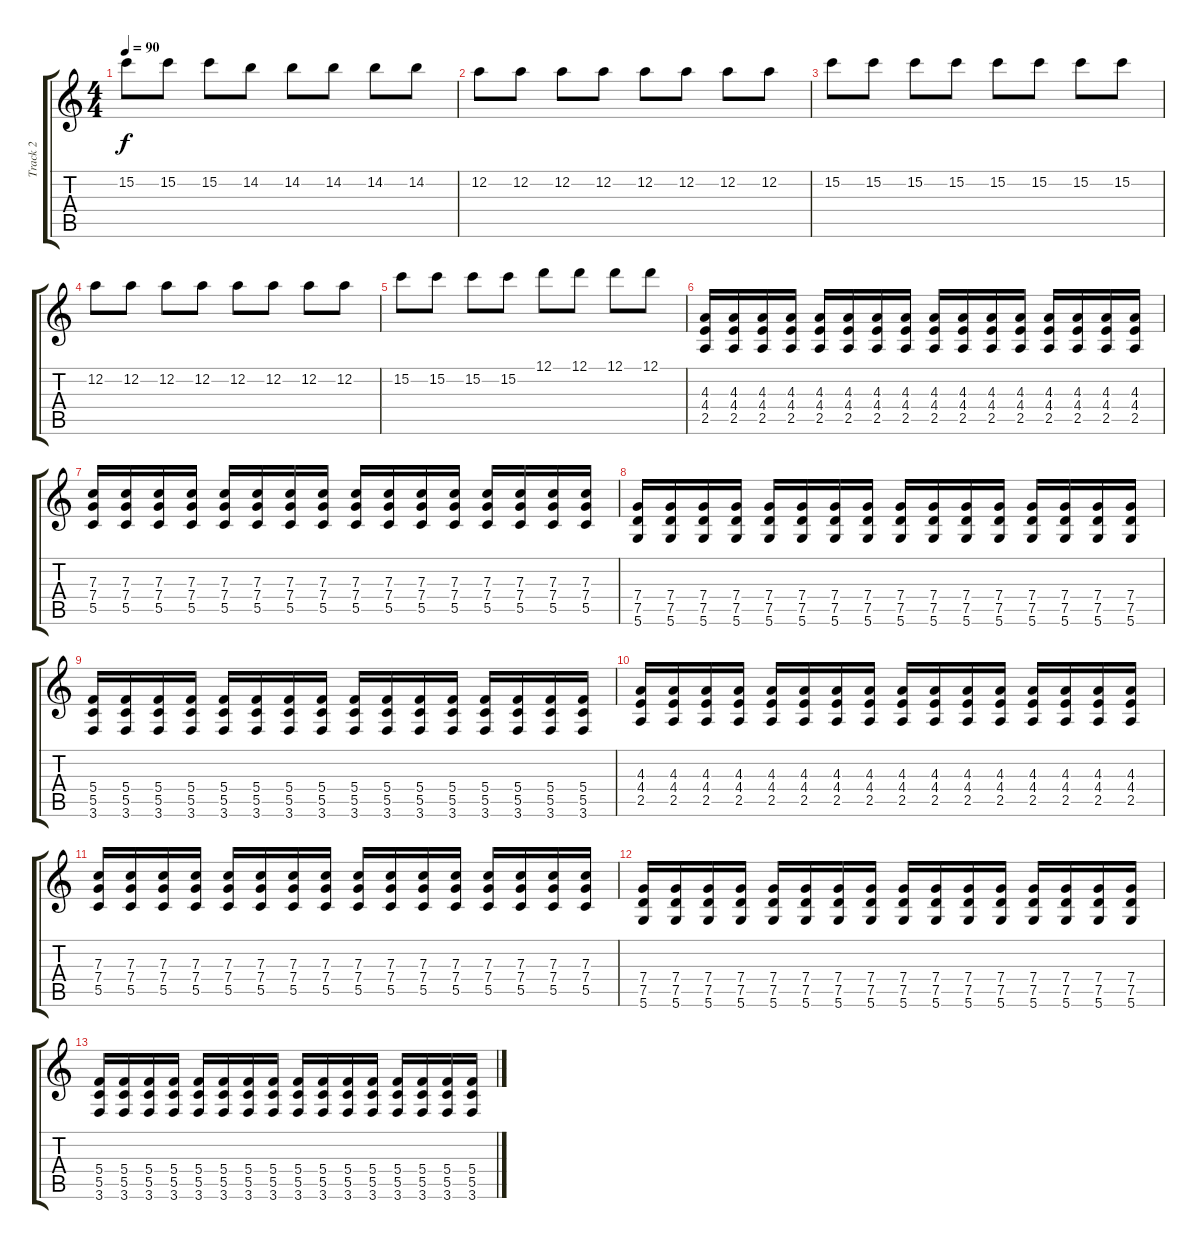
\track ("Track 2" "Track 2") {instrument acousticguitarsteel}
\staff {score tabs}
\tuning (D4 A3 F3 C3 G2 D2) {hide}
\ts (4 4)
\tempo 90
\clef g2
\ks c
15.2.8{dy f} 15.2.8 15.2.8 14.2.8 14.2.8 14.2.8 14.2.8 14.2.8 |
12.2.8 12.2.8 12.2.8 12.2.8 12.2.8 12.2.8 12.2.8 12.2.8 |
15.2.8 15.2.8 15.2.8 15.2.8 15.2.8 15.2.8 15.2.8 15.2.8 |
12.2.8 12.2.8 12.2.8 12.2.8 12.2.8 12.2.8 12.2.8 12.2.8 |
15.2.8 15.2.8 15.2.8 15.2.8 12.1.8 12.1.8 12.1.8 12.1.8 |
(4.3 4.4 2.5).16 (4.3 4.4 2.5).16 (4.3 4.4 2.5).16 (4.3 4.4 2.5).16 (4.3 4.4 2.5).16 (4.3 4.4 2.5).16 (4.3 4.4 2.5).16 (4.3 4.4 2.5).16 (4.3 4.4 2.5).16 (4.3 4.4 2.5).16 (4.3 4.4 2.5).16 (4.3 4.4 2.5).16 (4.3 4.4 2.5).16 (4.3 4.4 2.5).16 (4.3 4.4 2.5).16 (4.3 4.4 2.5).16 |
(7.3 7.4 5.5).16 (7.3 7.4 5.5).16 (7.3 7.4 5.5).16 (7.3 7.4 5.5).16 (7.3 7.4 5.5).16 (7.3 7.4 5.5).16 (7.3 7.4 5.5).16 (7.3 7.4 5.5).16 (7.3 7.4 5.5).16 (7.3 7.4 5.5).16 (7.3 7.4 5.5).16 (7.3 7.4 5.5).16 (7.3 7.4 5.5).16 (7.3 7.4 5.5).16 (7.3 7.4 5.5).16 (7.3 7.4 5.5).16 |
(7.4 7.5 5.6).16 (7.4 7.5 5.6).16 (7.4 7.5 5.6).16 (7.4 7.5 5.6).16 (7.4 7.5 5.6).16 (7.4 7.5 5.6).16 (7.4 7.5 5.6).16 (7.4 7.5 5.6).16 (7.4 7.5 5.6).16 (7.4 7.5 5.6).16 (7.4 7.5 5.6).16 (7.4 7.5 5.6).16 (7.4 7.5 5.6).16 (7.4 7.5 5.6).16 (7.4 7.5 5.6).16 (7.4 7.5 5.6).16 |
(5.4 5.5 3.6).16 (5.4 5.5 3.6).16 (5.4 5.5 3.6).16 (5.4 5.5 3.6).16 (5.4 5.5 3.6).16 (5.4 5.5 3.6).16 (5.4 5.5 3.6).16 (5.4 5.5 3.6).16 (5.4 5.5 3.6).16 (5.4 5.5 3.6).16 (5.4 5.5 3.6).16 (5.4 5.5 3.6).16 (5.4 5.5 3.6).16 (5.4 5.5 3.6).16 (5.4 5.5 3.6).16 (5.4 5.5 3.6).16 |
(4.3 4.4 2.5).16 (4.3 4.4 2.5).16 (4.3 4.4 2.5).16 (4.3 4.4 2.5).16 (4.3 4.4 2.5).16 (4.3 4.4 2.5).16 (4.3 4.4 2.5).16 (4.3 4.4 2.5).16 (4.3 4.4 2.5).16 (4.3 4.4 2.5).16 (4.3 4.4 2.5).16 (4.3 4.4 2.5).16 (4.3 4.4 2.5).16 (4.3 4.4 2.5).16 (4.3 4.4 2.5).16 (4.3 4.4 2.5).16 |
(7.3 7.4 5.5).16 (7.3 7.4 5.5).16 (7.3 7.4 5.5).16 (7.3 7.4 5.5).16 (7.3 7.4 5.5).16 (7.3 7.4 5.5).16 (7.3 7.4 5.5).16 (7.3 7.4 5.5).16 (7.3 7.4 5.5).16 (7.3 7.4 5.5).16 (7.3 7.4 5.5).16 (7.3 7.4 5.5).16 (7.3 7.4 5.5).16 (7.3 7.4 5.5).16 (7.3 7.4 5.5).16 (7.3 7.4 5.5).16 |
(7.4 7.5 5.6).16 (7.4 7.5 5.6).16 (7.4 7.5 5.6).16 (7.4 7.5 5.6).16 (7.4 7.5 5.6).16 (7.4 7.5 5.6).16 (7.4 7.5 5.6).16 (7.4 7.5 5.6).16 (7.4 7.5 5.6).16 (7.4 7.5 5.6).16 (7.4 7.5 5.6).16 (7.4 7.5 5.6).16 (7.4 7.5 5.6).16 (7.4 7.5 5.6).16 (7.4 7.5 5.6).16 (7.4 7.5 5.6).16 |
(5.4 5.5 3.6).16 (5.4 5.5 3.6).16 (5.4 5.5 3.6).16 (5.4 5.5 3.6).16 (5.4 5.5 3.6).16 (5.4 5.5 3.6).16 (5.4 5.5 3.6).16 (5.4 5.5 3.6).16 (5.4 5.5 3.6).16 (5.4 5.5 3.6).16 (5.4 5.5 3.6).16 (5.4 5.5 3.6).16 (5.4 5.5 3.6).16 (5.4 5.5 3.6).16 (5.4 5.5 3.6).16 (5.4 5.5 3.6).16
